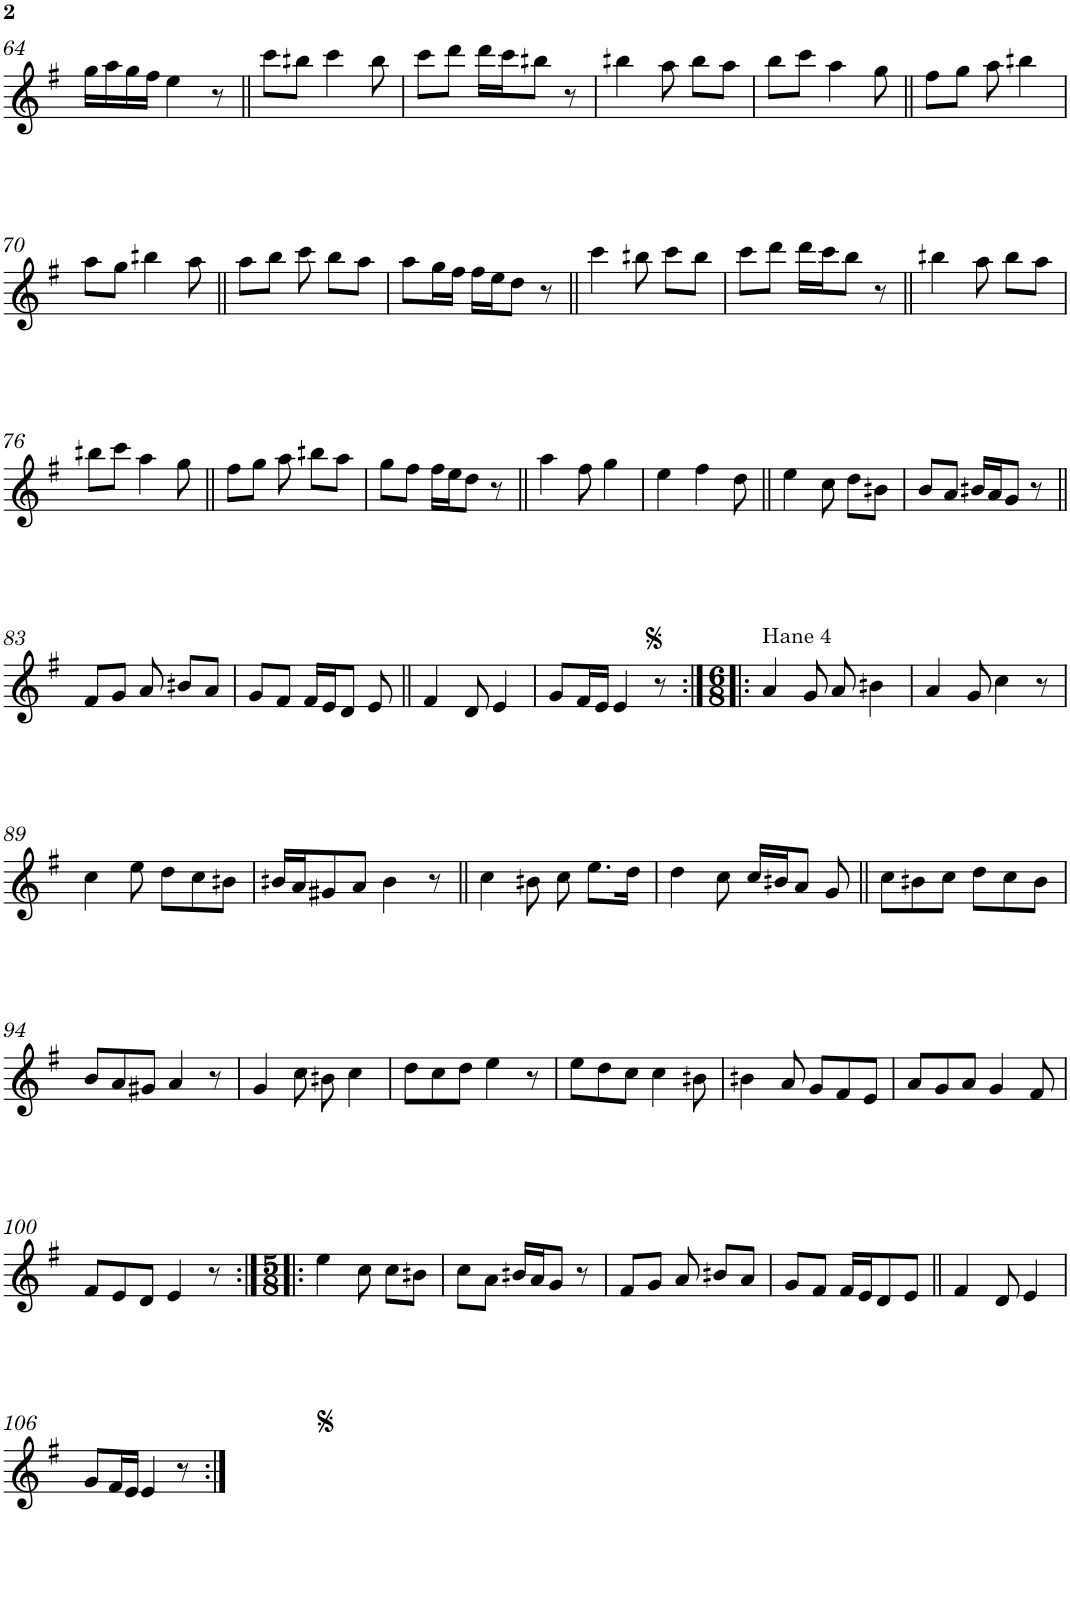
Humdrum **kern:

**kern
*part1
*staff1
*I"Piano
*I'Pno.
!!LO:PB:g=z
*clefG2
*k[f#]
*M5/8
=64
16gg\LL
16aa\
16gg\
16ff#\JJ
4ee\
8r
=65||
8ccc\L
8bbn\J
4ccc\
8bb\
=66
8ccc\L
8ddd\J
16ddd\LL
16ccc\J
8bbn\J
8r
=67
4bbn\
8aa\
8bb\L
8aa\J
=68
8bb\L
8ccc\J
4aa\
8gg\
=69||
8ff#\L
8gg\J
8aa\
4bbn\
!!LO:LB:g=z
=70
8aa\L
8gg\J
4bbn\
8aa\
=71||
8aa\L
8bb\J
8ccc\
8bb\L
8aa\J
=72
8aa\L
16gg\L
16ff#\JJ
16ff#\LL
16ee\J
8dd\J
8r
=73||
4ccc\
8bbn\
8ccc\L
8bb\J
=74
8ccc\L
8ddd\J
16ddd\LL
16ccc\J
8bb\J
8r
=75||
4bbn\
8aa\
8bb\L
8aa\J
!!LO:LB:g=z
=76
8bbn\L
8ccc\J
4aa\
8gg\
=77||
8ff#\L
8gg\J
8aa\
8bbn\L
8aa\J
=78
8gg\L
8ff#\J
16ff#\LL
16ee\J
8dd\J
8r
=79||
4aa\
8ff#\
4gg\
=80
4ee\
4ff#\
8dd\
=81||
4ee\
8cc\
8dd\L
8bn\J
=82
8b/L
8a/J
16bn/LL
16a/J
8g/J
8r
!!LO:LB:g=z
=83||
8f#/L
8g/J
8a/
8bn/L
8a/J
=84
8g/L
8f#/J
16f#/LL
16e/J
8d/J
8e/
=85||
4f#/
8d/
4e/
=86
8g/L
16f#/L
16e/JJ
4e/
8r
=87:|!|:
*M6/8
!LO:TX:a:t=Hane 4
4a/
8g/
8a/
4bn\
=88
4a/
8g/
4cc\
8r
!!LO:LB:g=z
=89
4cc\
8ee\
8dd\L
8cc\
8bn\J
=90
16bn/LL
16a/J
8g#X/
8a/J
4b\
8r
=91||
4cc\
8bn\
8cc\
8.ee\L
16dd\Jk
=92
4dd\
8cc\
16cc/LL
16bn/J
8a/J
8g/
=93||
8cc\L
8bn\
8cc\J
8dd\L
8cc\
8b\J
!!LO:LB:g=z
=94
8b/L
8a/
8g#X/J
4a/
8r
=95
4g/
8cc\
8bn\
4cc\
=96
8dd\L
8cc\
8dd\J
4ee\
8r
=97
8ee\L
8dd\
8cc\J
4cc\
8bn\
=98
4bn\
8a/
8g/L
8f#/
8e/J
=99
8a/L
8g/
8a/J
4g/
8f#/
!!LO:LB:g=z
=100
8f#/L
8e/
8d/J
4e/
8r
=101:|!|:
*M5/8
4ee\
8cc\
8cc\L
8bn\J
=102
8cc\L
8a\J
16bn/LL
16a/J
8g/J
8r
=103
8f#/L
8g/J
8a/
8bn/L
8a/J
=104
8g/L
8f#/J
16f#/LL
16e/J
8d/
8e/J
=105||
4f#/
8d/
4e/
!!LO:LB:g=z
=106
8g/L
16f#/L
16e/JJ
4e/
8r
=:|!
*-
